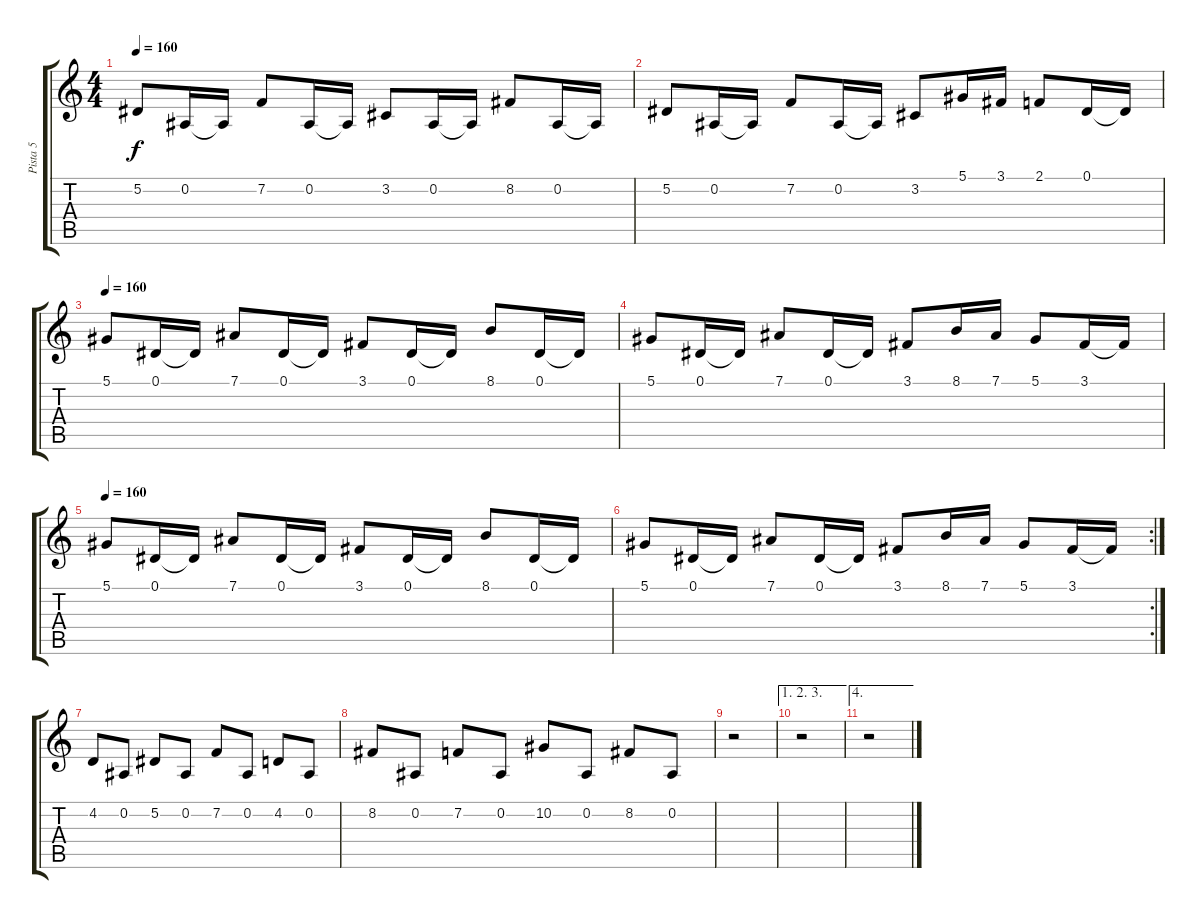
\track ("Pista 5" "Pista 5") {instrument acousticgrandpiano}
\staff {score tabs}
\tuning (Eb4 Bb3 Gb3 Db3 Ab2 Eb2) {hide}
\ts (4 4)
\tempo 160
\clef g2
\ks c
5.2.8{dy f} 0.2.16 0.2{t}.16 7.2.8 0.2.16 0.2{t}.16 3.2.8 0.2.16 0.2{t}.16 8.2.8 0.2.16 0.2{t}.16 |
5.2.8 0.2.16 0.2{t}.16 7.2.8 0.2.16 0.2{t}.16 3.2.8 5.1.16 3.1.16 2.1.8 0.1.16 0.1{t}.16 |
\tempo 160
5.1.8 0.1.16 0.1{t}.16 7.1.8 0.1.16 0.1{t}.16 3.1.8 0.1.16 0.1{t}.16 8.1.8 0.1.16 0.1{t}.16 |
5.1.8 0.1.16 0.1{t}.16 7.1.8 0.1.16 0.1{t}.16 3.1.8 8.1.16 7.1.16 5.1.8 3.1.16 3.1{t}.16 |
\tempo 160
5.1.8 0.1.16 0.1{t}.16 7.1.8 0.1.16 0.1{t}.16 3.1.8 0.1.16 0.1{t}.16 8.1.8 0.1.16 0.1{t}.16 |
\rc 2
5.1.8 0.1.16 0.1{t}.16 7.1.8 0.1.16 0.1{t}.16 3.1.8 8.1.16 7.1.16 5.1.8 3.1.16 3.1{t}.16 |
4.2.8 0.2.8 5.2.8 0.2.8 7.2.8 0.2.8 4.2.8 0.2.8 |
8.2.8 0.2.8 7.2.8 0.2.8 10.2.8 0.2.8 8.2.8 0.2.8 |
r.2 |
\ae (1 2 3)
r.2 |
\ae 4
r.2
